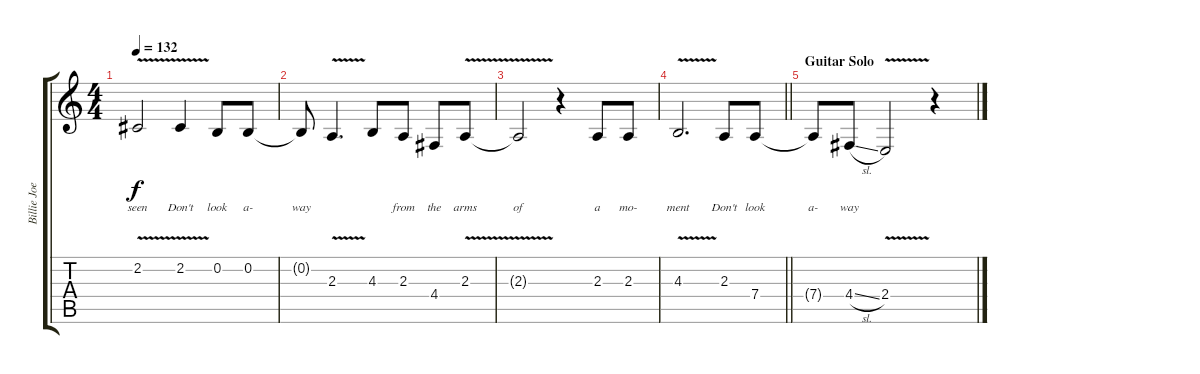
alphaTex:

\track ("Billie Joe Armstrong [Vocals]" "Billie Joe") {instrument clarinet}
\staff {score tabs}
\tuning (E4 B3 G3 D3 A2 E2) {hide}
\ts (4 4)
\tempo 132
\clef g2
\ks c
2.2{v}.2{lyrics (0 "seen") lyrics (1 "") lyrics (2 "") lyrics (3 "") lyrics (4 "") dy f} 2.2{v}.4{lyrics (0 "Don't") lyrics (1 "") lyrics (2 "") lyrics (3 "") lyrics (4 "")} 0.2.8{lyrics (0 "look") lyrics (1 "") lyrics (2 "") lyrics (3 "") lyrics (4 "")} 0.2.8{lyrics (0 "a-") lyrics (1 "") lyrics (2 "") lyrics (3 "") lyrics (4 "")} |
0.2{t}.8{lyrics (0 "way") lyrics (1 "") lyrics (2 "") lyrics (3 "") lyrics (4 "")} 2.3{v}.4{d lyrics (0 "") lyrics (1 "") lyrics (2 "") lyrics (3 "") lyrics (4 "")} 4.3.8{lyrics (0 "") lyrics (1 "") lyrics (2 "") lyrics (3 "") lyrics (4 "")} 2.3.8{lyrics (0 "from") lyrics (1 "") lyrics (2 "") lyrics (3 "") lyrics (4 "")} 4.4.8{lyrics (0 "the") lyrics (1 "") lyrics (2 "") lyrics (3 "") lyrics (4 "")} 2.3{v}.8{lyrics (0 "arms") lyrics (1 "") lyrics (2 "") lyrics (3 "") lyrics (4 "")} |
2.3{t}.2{lyrics (0 "of") lyrics (1 "") lyrics (2 "") lyrics (3 "") lyrics (4 "")} r.4 2.3.8{lyrics (0 "a") lyrics (1 "") lyrics (2 "") lyrics (3 "") lyrics (4 "")} 2.3.8{lyrics (0 "mo-") lyrics (1 "") lyrics (2 "") lyrics (3 "") lyrics (4 "")} |
\barLineRight lightlight
4.3{v}.2{d lyrics (0 "ment") lyrics (1 "") lyrics (2 "") lyrics (3 "") lyrics (4 "")} 2.3.8{lyrics (0 "Don't") lyrics (1 "") lyrics (2 "") lyrics (3 "") lyrics (4 "")} 7.4.8{lyrics (0 "look") lyrics (1 "") lyrics (2 "") lyrics (3 "") lyrics (4 "")} |
\section ("" "Guitar Solo")
7.4{t}.8{lyrics (0 "a-") lyrics (1 "") lyrics (2 "") lyrics (3 "") lyrics (4 "")} 4.4{sl}.8{lyrics (0 "way") lyrics (1 "") lyrics (2 "") lyrics (3 "") lyrics (4 "")} 2.4{v}.2{lyrics (0 "") lyrics (1 "") lyrics (2 "") lyrics (3 "") lyrics (4 "")} r.4
